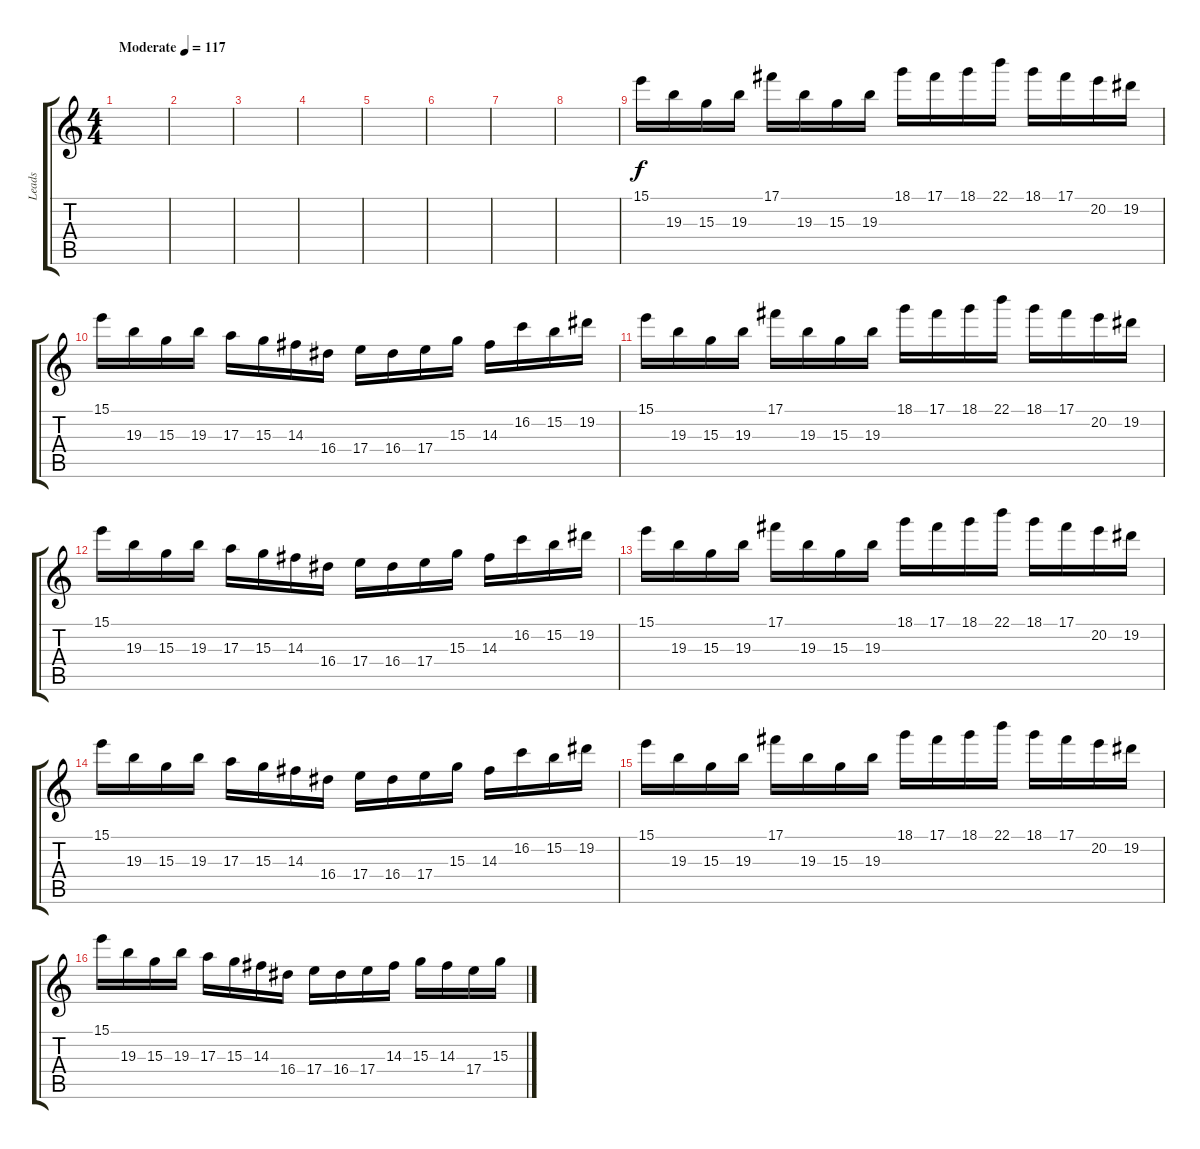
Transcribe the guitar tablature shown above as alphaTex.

\track ("Leads" "Leads") {instrument overdrivenguitar}
\staff {score tabs}
\tuning (Db4 Ab3 E3 B2 Gb2 B1) {hide}
\ts (4 4)
\tempo (117 "Moderate")
\clef g2
\ks c
|
|
|
|
|
|
|
|
15.1.16 19.3.16 15.3.16 19.3.16 17.1.16 19.3.16 15.3.16 19.3.16 18.1.16 17.1.16 18.1.16 22.1.16 18.1.16 17.1.16 20.2.16 19.2.16 |
15.1.16 19.3.16 15.3.16 19.3.16 17.3.16 15.3.16 14.3.16 16.4.16 17.4.16 16.4.16 17.4.16 15.3.16 14.3.16 16.2.16 15.2.16 19.2.16 |
15.1.16 19.3.16 15.3.16 19.3.16 17.1.16 19.3.16 15.3.16 19.3.16 18.1.16 17.1.16 18.1.16 22.1.16 18.1.16 17.1.16 20.2.16 19.2.16 |
15.1.16 19.3.16 15.3.16 19.3.16 17.3.16 15.3.16 14.3.16 16.4.16 17.4.16 16.4.16 17.4.16 15.3.16 14.3.16 16.2.16 15.2.16 19.2.16 |
15.1.16 19.3.16 15.3.16 19.3.16 17.1.16 19.3.16 15.3.16 19.3.16 18.1.16 17.1.16 18.1.16 22.1.16 18.1.16 17.1.16 20.2.16 19.2.16 |
15.1.16 19.3.16 15.3.16 19.3.16 17.3.16 15.3.16 14.3.16 16.4.16 17.4.16 16.4.16 17.4.16 15.3.16 14.3.16 16.2.16 15.2.16 19.2.16 |
15.1.16 19.3.16 15.3.16 19.3.16 17.1.16 19.3.16 15.3.16 19.3.16 18.1.16 17.1.16 18.1.16 22.1.16 18.1.16 17.1.16 20.2.16 19.2.16 |
15.1.16 19.3.16 15.3.16 19.3.16 17.3.16 15.3.16 14.3.16 16.4.16 17.4.16 16.4.16 17.4.16 14.3.16 15.3.16 14.3.16 17.4.16 15.3.16
